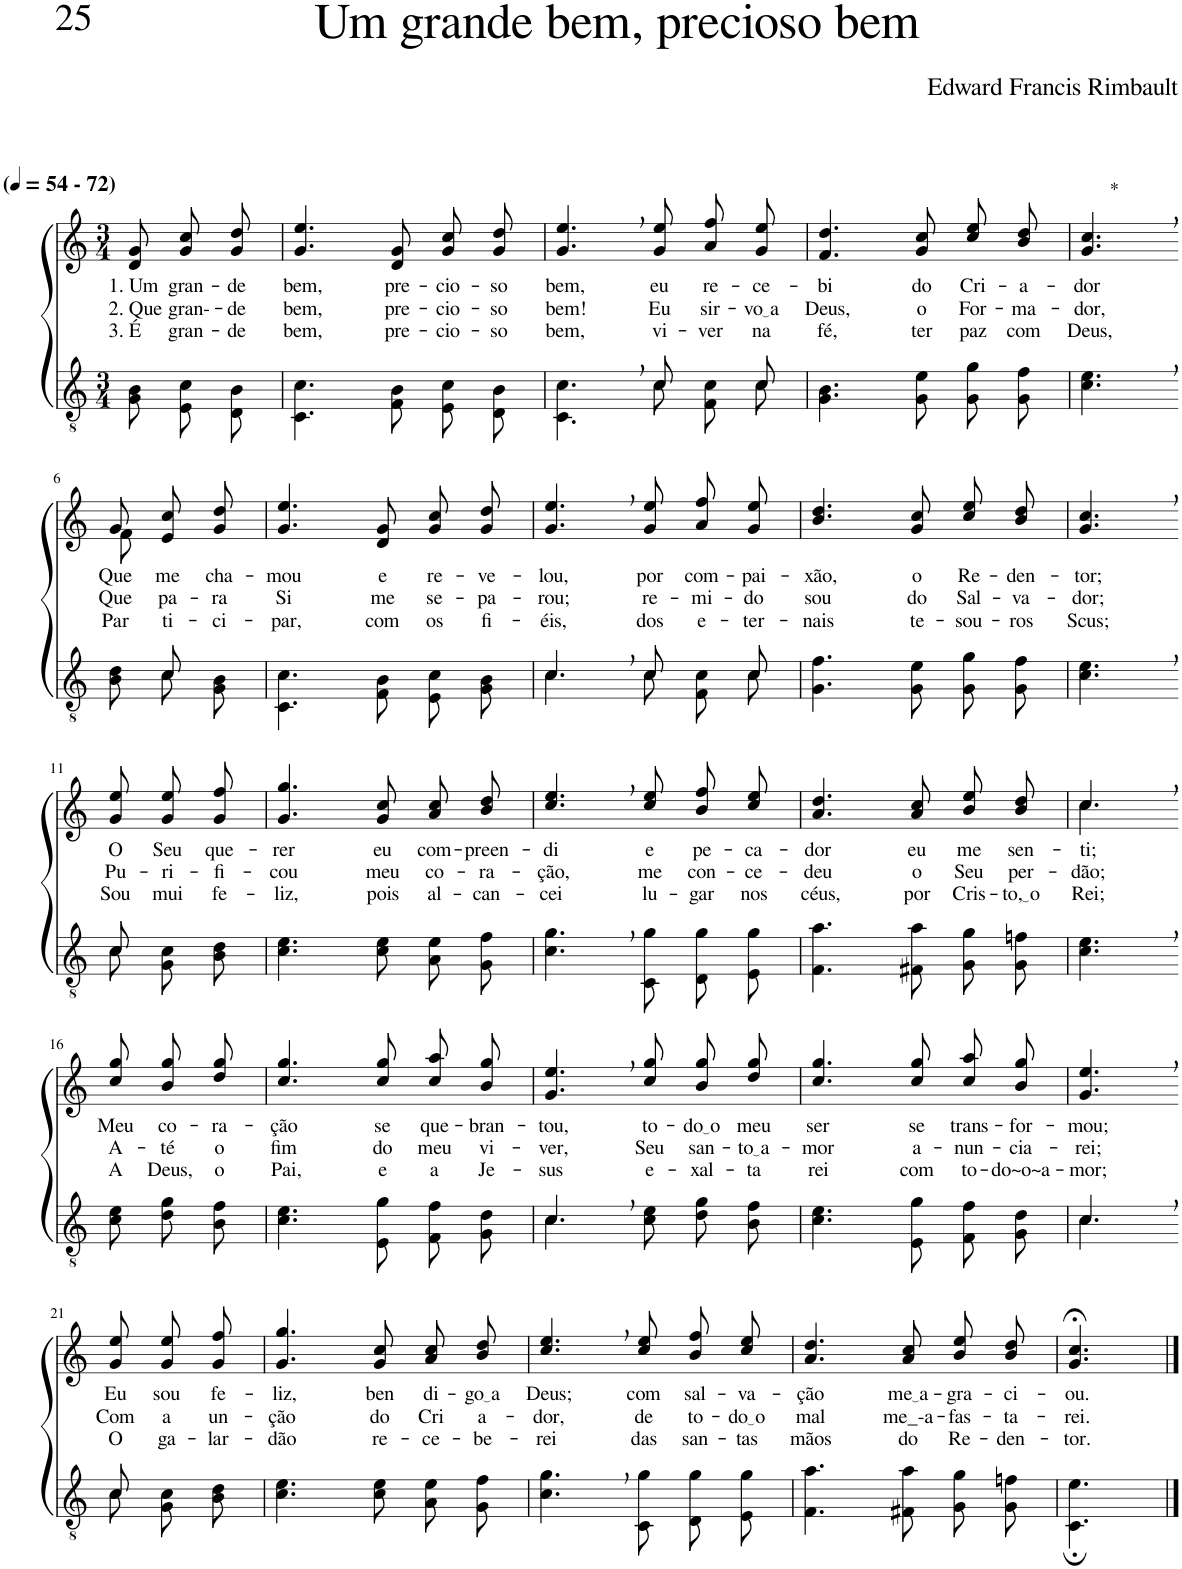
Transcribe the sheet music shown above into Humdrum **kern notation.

**kern	**kern	**text	**text	**text
*part2	*part1	*part1	*part1	*part1
*staff2	*staff1	*staff1	*staff1	*staff1
*I"Parte III e IV	*I"Parte I e II	*	*	*
*clefGv2	*clefG2	*	*	*
*Trd3c5	*Trd3c5	*	*	*
*k[]	*k[]	*	*	*
*M3/4	*M3/4	*	*	*
*MM54	*MM54	*	*	*
=1	=1	=1	=1	=1
!	!LO:TX:a:B:t=(	!	!	!
!	!LO:TX:a:B:t=- 72)	!	!	!
!	!	!LO:LY:b	!LO:LY:b	!LO:LY:b
8G\ 8B\	8d/ 8g/	1. Um	2. Que	3. É
!	!	!LO:LY:b	!LO:LY:b	!LO:LY:b
8E/ 8c/L	8g\ 8cc\L	gran-	gran--	gran-
!	!	!LO:LY:b	!LO:LY:b	!LO:LY:b
8D/ 8B/J	8g\ 8dd\J	-de	-de	-de
=2	=2	=2	=2	=2
!	!	!LO:LY:b	!LO:LY:b	!LO:LY:b
4.C\ 4.c\	4.g/ 4.ee/	bem,	bem,	bem,
!	!	!LO:LY:b	!LO:LY:b	!LO:LY:b
8F\ 8B\	8d/ 8g/	pre-	pre-	pre-
!	!	!LO:LY:b	!LO:LY:b	!LO:LY:b
8E/ 8c/L	8g\ 8cc\L	-cio-	-cio-	-cio-
!	!	!LO:LY:b	!LO:LY:b	!LO:LY:b
8D/ 8B/J	8g\ 8dd\J	-so	-so	-so
=3	=3	=3	=3	=3
*^	*	*	*	*
!	!	!	!LO:LY:b	!LO:LY:b	!LO:LY:b
4.ryy	4.C\ 4.c\	4.g/, 4.ee/,	bem,	bem!	bem,
!	!	!	!LO:LY:b	!LO:LY:b	!LO:LY:b
8c/	8c\	8g/ 8ee/	eu	Eu	vi-
!	!	!	!LO:LY:b	!LO:LY:b	!LO:LY:b
8ryy	8F/ 8c/L	8a\ 8ff\L	re-	sir-	-ver
!	!	!	!LO:LY:b	!LO:LY:b	!LO:LY:b
8c/	8c/J	8g\ 8ee\J	-ce-	vo a	na
=4	=4	=4	=4	=4	=4
!	!	!	!LO:LY:b	!LO:LY:b	!LO:LY:b
*v	*v	*	*	*	*
4.G\ 4.B\	4.f/ 4.dd/	-bi	Deus,	fé,
!	!	!LO:LY:b	!LO:LY:b	!LO:LY:b
8G\ 8e\	8g/ 8cc/	do	o	ter
!	!	!LO:LY:b	!LO:LY:b	!LO:LY:b
8G\ 8g\L	8cc\ 8ee\L	Cri-	For-	paz
!	!	!LO:LY:b	!LO:LY:b	!LO:LY:b
8G\ 8f\J	8b\ 8dd\J	-a-	-ma-	com
=5	=5	=5	=5	=5
!	!LO:TX:a:t=*	!	!	!
!	!	!LO:LY:b	!LO:LY:b	!LO:LY:b
4.c\, 4.e\,	4.g/, 4.cc/,	-dor	-dor,	Deus,
!!LO:LB:g=z
=6-	=6-	=6-	=6-	=6-
*^	*^	*	*	*
!	!	!	!	!LO:LY:b	!LO:LY:b	!LO:LY:b
8ryy	8B\ 8d\	8g/	8f\	Que	Que	Par-
!	!	!	!	!LO:LY:b	!LO:LY:b	!LO:LY:b
8c/	8c\L	8e/ 8cc/L	4ryy	me	pa-	-ti-
!	!	!	!	!LO:LY:b	!LO:LY:b	!LO:LY:b
8ryy	8G\ 8B\J	8g/ 8dd/J	.	cha-	-ra	-ci-
*	*	*v	*v	*	*	*
=7	=7	=7	=7	=7	=7
!	!	!	!LO:LY:b	!LO:LY:b	!LO:LY:b
*v	*v	*	*	*	*
4.C\ 4.c\	4.g/ 4.ee/	-mou	Si	-par,
!	!	!LO:LY:b	!LO:LY:b	!LO:LY:b
8F\ 8B\	8d/ 8g/	e	me	com
!	!	!LO:LY:b	!LO:LY:b	!LO:LY:b
8E/ 8c/L	8g\ 8cc\L	re-	se-	os
!	!	!LO:LY:b	!LO:LY:b	!LO:LY:b
8G/ 8B/J	8g\ 8dd\J	-ve-	-pa-	fi-
=8	=8	=8	=8	=8
*^	*	*	*	*
!	!	!	!LO:LY:b	!LO:LY:b	!LO:LY:b
4.c,/	4.c\	4.g/, 4.ee/,	-lou,	-rou;	-éis,
!	!	!	!LO:LY:b	!LO:LY:b	!LO:LY:b
8c/	8c\	8g/ 8ee/	por	re-	dos
!	!	!	!LO:LY:b	!LO:LY:b	!LO:LY:b
8ryy	8F/ 8c/L	8a\ 8ff\L	com-	-mi-	e-
!	!	!	!LO:LY:b	!LO:LY:b	!LO:LY:b
8c/	8c/J	8g\ 8ee\J	-pai-	-do	-ter-
=9	=9	=9	=9	=9	=9
!	!	!	!LO:LY:b	!LO:LY:b	!LO:LY:b
*v	*v	*	*	*	*
4.G\ 4.f\	4.b/ 4.dd/	-xão,	sou	-nais
!	!	!LO:LY:b	!LO:LY:b	!LO:LY:b
8G\ 8e\	8g/ 8cc/	o	do	te-
!	!	!LO:LY:b	!LO:LY:b	!LO:LY:b
8G\ 8g\L	8cc\ 8ee\L	Re-	Sal-	-sou-
!	!	!LO:LY:b	!LO:LY:b	!LO:LY:b
8G\ 8f\J	8b\ 8dd\J	-den-	-va-	-ros
=10	=10	=10	=10	=10
!	!	!LO:LY:b	!LO:LY:b	!LO:LY:b
4.c\, 4.e\,	4.g/, 4.cc/,	-tor;	-dor;	Scus;
!!LO:LB:g=z
=11-	=11-	=11-	=11-	=11-
*^	*	*	*	*
!	!	!	!LO:LY:b	!LO:LY:b	!LO:LY:b
8c/	8c\	8g/ 8ee/	O	Pu-	Sou
!	!	!	!LO:LY:b	!LO:LY:b	!LO:LY:b
4ryy	8G\ 8c\L	8g\ 8ee\L	Seu	-ri-	mui
!	!	!	!LO:LY:b	!LO:LY:b	!LO:LY:b
.	8B\ 8d\J	8g\ 8ff\J	que-	-fi-	fe-
=12	=12	=12	=12	=12	=12
!	!	!	!LO:LY:b	!LO:LY:b	!LO:LY:b
*v	*v	*	*	*	*
4.c\ 4.e\	4.g/ 4.gg/	-rer	-cou	-liz,
!	!	!LO:LY:b	!LO:LY:b	!LO:LY:b
8c\ 8e\	8g/ 8cc/	eu	meu	pois
!	!	!LO:LY:b	!LO:LY:b	!LO:LY:b
8A\ 8e\L	8a\ 8cc\L	com-	co-	al-
!	!	!LO:LY:b	!LO:LY:b	!LO:LY:b
8G\ 8f\J	8b\ 8dd\J	-preen-	-ra-	-can-
=13	=13	=13	=13	=13
!	!	!LO:LY:b	!LO:LY:b	!LO:LY:b
4.c\, 4.g\,	4.cc/, 4.ee/,	-di	-ção,	-cei
!	!	!LO:LY:b	!LO:LY:b	!LO:LY:b
8C\ 8g\	8cc/ 8ee/	e	me	lu-
!	!	!LO:LY:b	!LO:LY:b	!LO:LY:b
8D\ 8g\L	8b\ 8ff\L	pe-	con-	-gar
!	!	!LO:LY:b	!LO:LY:b	!LO:LY:b
8E\ 8g\J	8cc\ 8ee\J	-ca-	-ce-	nos
=14	=14	=14	=14	=14
!	!	!LO:LY:b	!LO:LY:b	!LO:LY:b
4.F\ 4.a\	4.a/ 4.dd/	-dor	-deu	céus,
!	!	!LO:LY:b	!LO:LY:b	!LO:LY:b
8F#X\ 8a\	8a/ 8cc/	eu	o	por
!	!	!LO:LY:b	!LO:LY:b	!LO:LY:b
8G\ 8g\L	8b\ 8ee\L	me	Seu	Cris-
!	!	!LO:LY:b	!LO:LY:b	!LO:LY:b
8G\ 8fn\J	8b\ 8dd\J	sen-	per-	to, o
=15	=15	=15	=15	=15
!	!	!LO:LY:b	!LO:LY:b	!LO:LY:b
*	*^	*	*	*
4.c\, 4.e\,	4.cc,\	4.cc/	-ti;	-dão;	Rei;
!!LO:LB:g=z
=16-	=16-	=16-	=16-	=16-	=16-
!	!	!	!LO:LY:b	!LO:LY:b	!LO:LY:b
*	*v	*v	*	*	*
8c\ 8e\	8cc/ 8gg/	Meu	A-	A
!	!	!LO:LY:b	!LO:LY:b	!LO:LY:b
8d\ 8g\L	8b\ 8gg\L	co-	-té	Deus,
!	!	!LO:LY:b	!LO:LY:b	!LO:LY:b
8B\ 8f\J	8dd\ 8gg\J	-ra-	o	o
=17	=17	=17	=17	=17
!	!	!LO:LY:b	!LO:LY:b	!LO:LY:b
4.c\ 4.e\	4.cc/ 4.gg/	-ção	fim	Pai,
!	!	!LO:LY:b	!LO:LY:b	!LO:LY:b
8E\ 8g\	8cc/ 8gg/	se	do	e
!	!	!LO:LY:b	!LO:LY:b	!LO:LY:b
8F/ 8f/L	8cc\ 8aa\L	que-	meu	a
!	!	!LO:LY:b	!LO:LY:b	!LO:LY:b
8G/ 8d/J	8b\ 8gg\J	-bran-	vi-	Je-
=18	=18	=18	=18	=18
*^	*	*	*	*
!	!	!	!LO:LY:b	!LO:LY:b	!LO:LY:b
4.c,\	4.c/	4.g/, 4.ee/,	-tou,	-ver,	-sus
!	!	!	!LO:LY:b	!LO:LY:b	!LO:LY:b
8c\ 8e\	4.ryy	8cc/ 8gg/	to-	Seu	e-
!	!	!	!LO:LY:b	!LO:LY:b	!LO:LY:b
8d\ 8g\L	.	8b\ 8gg\L	do o	san-	-xal-
!	!	!	!LO:LY:b	!LO:LY:b	!LO:LY:b
8B\ 8f\J	.	8dd\ 8gg\J	meu	to a	-ta
*v	*v	*	*	*	*
=19	=19	=19	=19	=19
!	!	!LO:LY:b	!LO:LY:b	!LO:LY:b
4.c\ 4.e\	4.cc/ 4.gg/	ser	-mor	rei
!	!	!LO:LY:b	!LO:LY:b	!LO:LY:b
8E\ 8g\	8cc/ 8gg/	se	a-	com
!	!	!LO:LY:b	!LO:LY:b	!LO:LY:b
8F/ 8f/L	8cc\ 8aa\L	trans-	-nun-	to-
!	!	!LO:LY:b	!LO:LY:b	!LO:LY:b
8G/ 8d/J	8b\ 8gg\J	-for-	-cia-	-do~o~a-
=20	=20	=20	=20	=20
*^	*	*	*	*
!	!	!	!LO:LY:b	!LO:LY:b	!LO:LY:b
4.c,\	4.c/	4.g/, 4.ee/,	-mou;	-rei;	-mor;
!!LO:LB:g=z
=21-	=21-	=21-	=21-	=21-	=21-
!	!	!	!LO:LY:b	!LO:LY:b	!LO:LY:b
8c/	8c\	8g/ 8ee/	Eu	Com	O
!	!	!	!LO:LY:b	!LO:LY:b	!LO:LY:b
4ryy	8G\ 8c\L	8g\ 8ee\L	sou	a	ga-
!	!	!	!LO:LY:b	!LO:LY:b	!LO:LY:b
.	8B\ 8d\J	8g\ 8ff\J	fe-	un-	-lar-
=22	=22	=22	=22	=22	=22
!	!	!	!LO:LY:b	!LO:LY:b	!LO:LY:b
*v	*v	*	*	*	*
4.c\ 4.e\	4.g/ 4.gg/	-liz,	-ção	-dão
!	!	!LO:LY:b	!LO:LY:b	!LO:LY:b
8c\ 8e\	8g/ 8cc/	ben	do	re-
!	!	!LO:LY:b	!LO:LY:b	!LO:LY:b
8A\ 8e\L	8a\ 8cc\L	di-	Cri	-ce-
!	!	!LO:LY:b	!LO:LY:b	!LO:LY:b
8G\ 8f\J	8b\ 8dd\J	go a	a-	-be-
=23	=23	=23	=23	=23
!	!	!LO:LY:b	!LO:LY:b	!LO:LY:b
4.c\, 4.g\,	4.cc/, 4.ee/,	Deus;	-dor,	-rei
!	!	!LO:LY:b	!LO:LY:b	!LO:LY:b
8C\ 8g\	8cc/ 8ee/	com	de	das
!	!	!LO:LY:b	!LO:LY:b	!LO:LY:b
8D\ 8g\L	8b\ 8ff\L	sal-	to-	san-
!	!	!LO:LY:b	!LO:LY:b	!LO:LY:b
8E\ 8g\J	8cc\ 8ee\J	-va-	do o	-tas
=24	=24	=24	=24	=24
!	!	!LO:LY:b	!LO:LY:b	!LO:LY:b
4.F\ 4.a\	4.a/ 4.dd/	-ção	mal	mãos
!	!	!LO:LY:b	!LO:LY:b	!LO:LY:b
8F#X\ 8a\	8a/ 8cc/	me a	me_-a-	do
!	!	!LO:LY:b	!LO:LY:b	!LO:LY:b
8G\ 8g\L	8b\ 8ee\L	-gra-	-fas-	Re-
!	!	!LO:LY:b	!LO:LY:b	!LO:LY:b
8G\ 8fn\J	8b\ 8dd\J	-ci-	-ta-	-den-
=25	=25	=25	=25	=25
!	!	!LO:LY:b	!LO:LY:b	!LO:LY:b
4.C\; 4.e\;	4.g/;< 4.cc/;<	-ou.	-rei.	-tor.
==	==	==	==	==
*-	*-	*-	*-	*-
